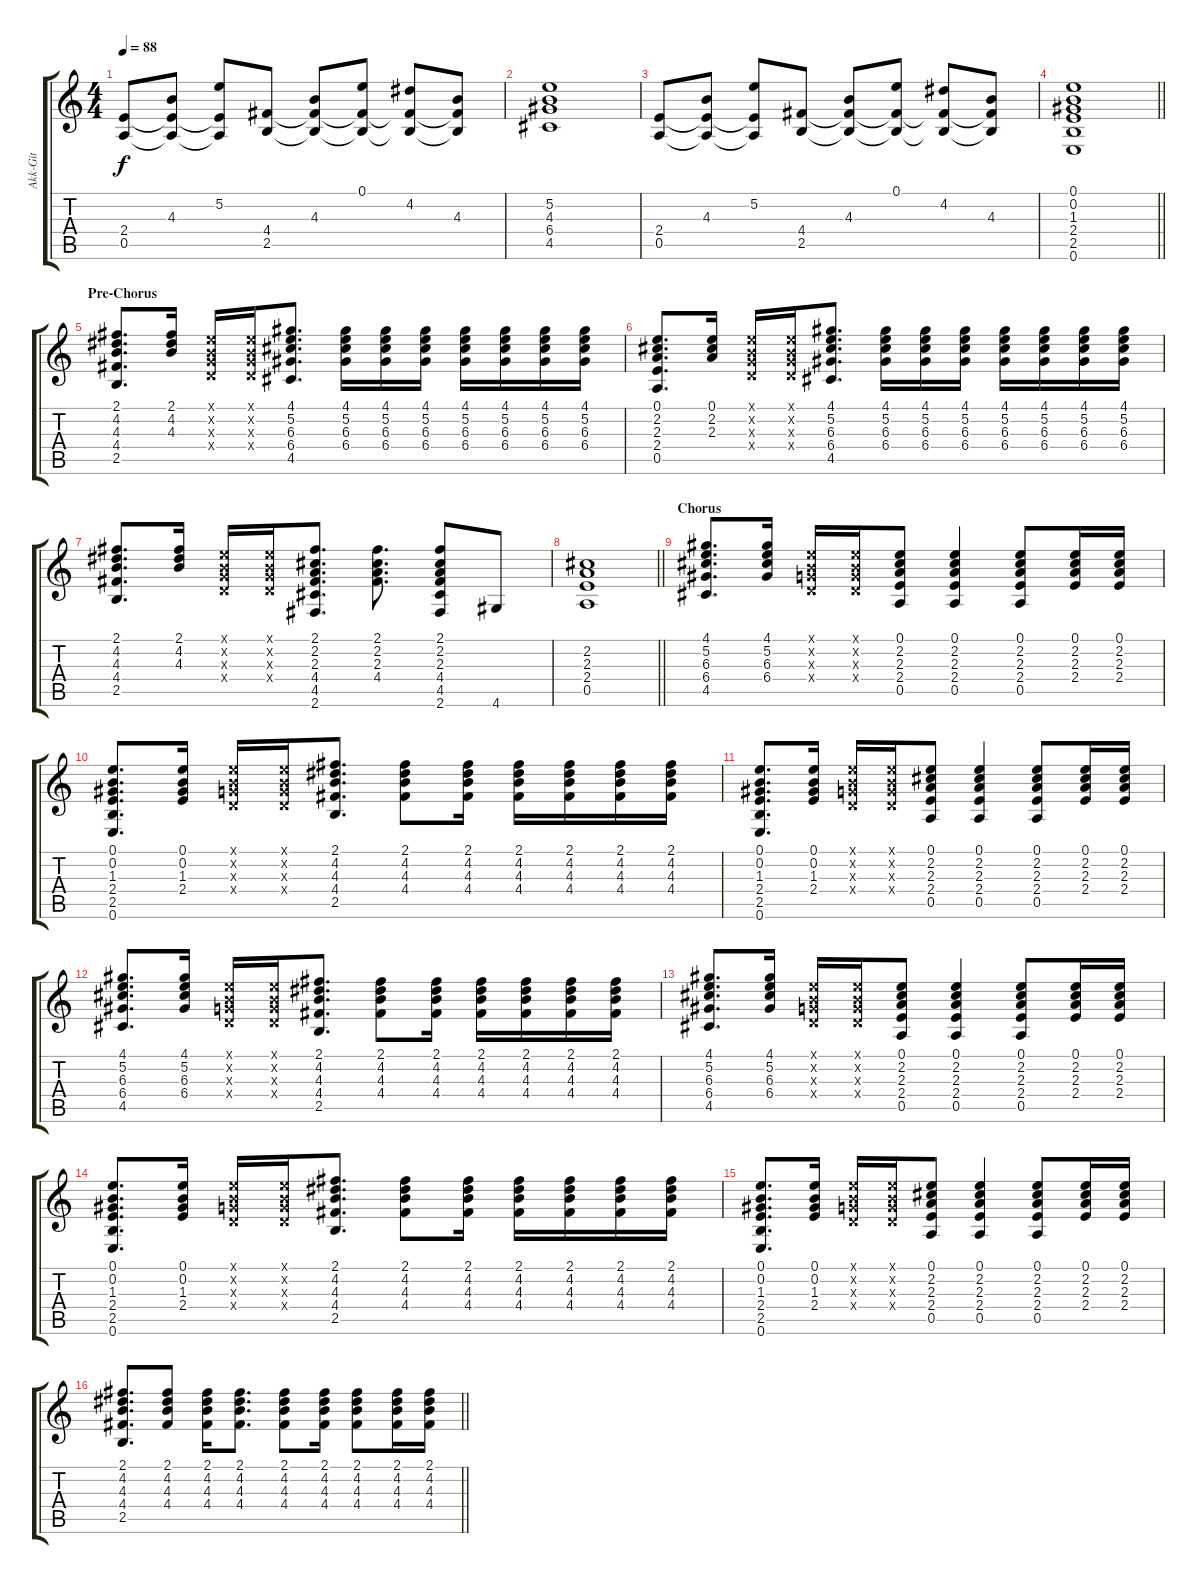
\track ("Akk-Git" "Akk-Git") {instrument acousticguitarsteel}
\staff {score tabs}
\tuning (E4 B3 G3 D3 A2 E2) {hide}
\ts (4 4)
\tempo 88
\clef g2
\ks c
(2.4 0.5).8{dy f} (4.3 2.4{t} 0.5{t}).8 (5.2 2.4{t} 0.5{t}).8 (4.4 2.5).8 (4.3 4.4{t} 2.5{t}).8 (0.1 4.4{t} 2.5{t}).8 (4.2 4.4{t} 2.5{t}).8 (4.3 4.4{t} 2.5{t}).8 |
(5.2 4.3 6.4 4.5).1 |
(2.4 0.5).8 (4.3 2.4{t} 0.5{t}).8 (5.2 2.4{t} 0.5{t}).8 (4.4 2.5).8 (4.3 4.4{t} 2.5{t}).8 (0.1 4.4{t} 2.5{t}).8 (4.2 4.4{t} 2.5{t}).8 (4.3 4.4{t} 2.5{t}).8 |
\barLineRight lightlight
(0.1 0.2 1.3 2.4 2.5 0.6).1 |
\section ("" "Pre-Chorus")
(2.1 4.2 4.3 4.4 2.5).8{d} (2.1 4.2 4.3).16 (0.1{x} 0.2{x} 0.3{x} 0.4{x}).16 (0.1{x} 0.2{x} 0.3{x} 0.4{x}).16 (4.1 5.2 6.3 6.4 4.5).8{d} (4.1 5.2 6.3 6.4).16 (4.1 5.2 6.3 6.4).16 (4.1 5.2 6.3 6.4).16 (4.1 5.2 6.3 6.4).16 (4.1 5.2 6.3 6.4).16 (4.1 5.2 6.3 6.4).16 (4.1 5.2 6.3 6.4).16 |
(0.1 2.2 2.3 2.4 0.5).8{d} (0.1 2.2 2.3).16 (0.1{x} 0.2{x} 0.3{x} 0.4{x}).16 (0.1{x} 0.2{x} 0.3{x} 0.4{x}).16 (4.1 5.2 6.3 6.4 4.5).8{d} (4.1 5.2 6.3 6.4).16 (4.1 5.2 6.3 6.4).16 (4.1 5.2 6.3 6.4).16 (4.1 5.2 6.3 6.4).16 (4.1 5.2 6.3 6.4).16 (4.1 5.2 6.3 6.4).16 (4.1 5.2 6.3 6.4).16 |
(2.1 4.2 4.3 4.4 2.5).8{d} (2.1 4.2 4.3).16 (0.1{x} 0.2{x} 0.3{x} 0.4{x}).16 (0.1{x} 0.2{x} 0.3{x} 0.4{x}).16 (2.1 2.2 2.3 4.4 4.5 2.6).8{d} (2.1 2.2 2.3 4.4).8{d} (2.1 2.2 2.3 4.4 4.5 2.6).8 4.6.8 |
\barLineRight lightlight
(2.2 2.3 2.4 0.5).1 |
\section ("" "Chorus")
(4.1 5.2 6.3 6.4 4.5).8{d} (4.1 5.2 6.3 6.4).16 (0.1{x} 0.2{x} 0.3{x} 0.4{x}).16 (0.1{x} 0.2{x} 0.3{x} 0.4{x}).16 (0.1 2.2 2.3 2.4 0.5).8 (0.1 2.2 2.3 2.4 0.5).4 (0.1 2.2 2.3 2.4 0.5).8 (0.1 2.2 2.3 2.4).16 (0.1 2.2 2.3 2.4).16 |
(0.1 0.2 1.3 2.4 2.5 0.6).8{d} (0.1 0.2 1.3 2.4).16 (0.1{x} 0.2{x} 0.3{x} 0.4{x}).16 (0.1{x} 0.2{x} 0.3{x} 0.4{x}).16 (2.1 4.2 4.3 4.4 2.5).8{d} (2.1 4.2 4.3 4.4).8 (2.1 4.2 4.3 4.4).16 (2.1 4.2 4.3 4.4).16 (2.1 4.2 4.3 4.4).16 (2.1 4.2 4.3 4.4).16 (2.1 4.2 4.3 4.4).16 |
(0.1 0.2 1.3 2.4 2.5 0.6).8{d} (0.1 0.2 1.3 2.4).16 (0.1{x} 0.2{x} 0.3{x} 0.4{x}).16 (0.1{x} 0.2{x} 0.3{x} 0.4{x}).16 (0.1 2.2 2.3 2.4 0.5).8 (0.1 2.2 2.3 2.4 0.5).4 (0.1 2.2 2.3 2.4 0.5).8 (0.1 2.2 2.3 2.4).16 (0.1 2.2 2.3 2.4).16 |
(4.1 5.2 6.3 6.4 4.5).8{d} (4.1 5.2 6.3 6.4).16 (0.1{x} 0.2{x} 0.3{x} 0.4{x}).16 (0.1{x} 0.2{x} 0.3{x} 0.4{x}).16 (2.1 4.2 4.3 4.4 2.5).8{d} (2.1 4.2 4.3 4.4).8 (2.1 4.2 4.3 4.4).16 (2.1 4.2 4.3 4.4).16 (2.1 4.2 4.3 4.4).16 (2.1 4.2 4.3 4.4).16 (2.1 4.2 4.3 4.4).16 |
(4.1 5.2 6.3 6.4 4.5).8{d} (4.1 5.2 6.3 6.4).16 (0.1{x} 0.2{x} 0.3{x} 0.4{x}).16 (0.1{x} 0.2{x} 0.3{x} 0.4{x}).16 (0.1 2.2 2.3 2.4 0.5).8 (0.1 2.2 2.3 2.4 0.5).4 (0.1 2.2 2.3 2.4 0.5).8 (0.1 2.2 2.3 2.4).16 (0.1 2.2 2.3 2.4).16 |
(0.1 0.2 1.3 2.4 2.5 0.6).8{d} (0.1 0.2 1.3 2.4).16 (0.1{x} 0.2{x} 0.3{x} 0.4{x}).16 (0.1{x} 0.2{x} 0.3{x} 0.4{x}).16 (2.1 4.2 4.3 4.4 2.5).8{d} (2.1 4.2 4.3 4.4).8 (2.1 4.2 4.3 4.4).16 (2.1 4.2 4.3 4.4).16 (2.1 4.2 4.3 4.4).16 (2.1 4.2 4.3 4.4).16 (2.1 4.2 4.3 4.4).16 |
(0.1 0.2 1.3 2.4 2.5 0.6).8{d} (0.1 0.2 1.3 2.4).16 (0.1{x} 0.2{x} 0.3{x} 0.4{x}).16 (0.1{x} 0.2{x} 0.3{x} 0.4{x}).16 (0.1 2.2 2.3 2.4 0.5).8 (0.1 2.2 2.3 2.4 0.5).4 (0.1 2.2 2.3 2.4 0.5).8 (0.1 2.2 2.3 2.4).16 (0.1 2.2 2.3 2.4).16 |
\barLineRight lightlight
(2.1 4.2 4.3 4.4 2.5).8{d} (2.1 4.2 4.3 4.4).8 (2.1 4.2 4.3 4.4).16 (2.1 4.2 4.3 4.4).8{d} (2.1 4.2 4.3 4.4).8 (2.1 4.2 4.3 4.4).16 (2.1 4.2 4.3 4.4).8 (2.1 4.2 4.3 4.4).16 (2.1 4.2 4.3 4.4).16
